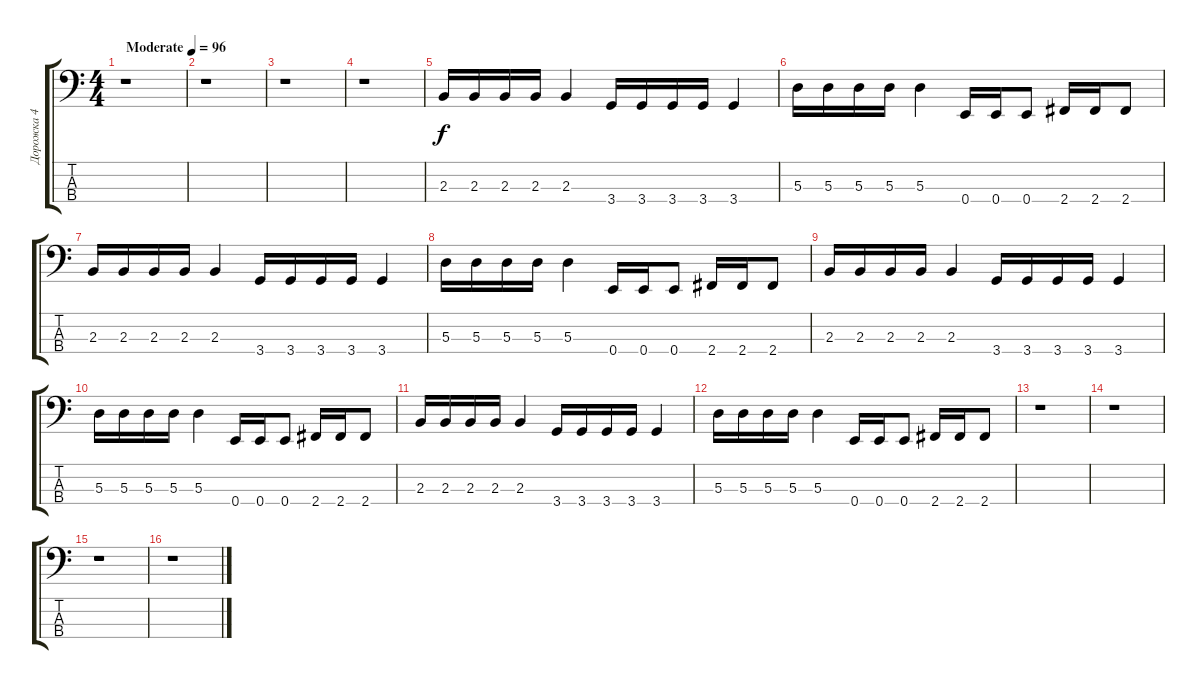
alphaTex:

\track ("Дорожка 4" "Дорожка 4") {instrument electricbasspick}
\staff {score tabs}
\tuning (G2 D2 A1 E1) {hide}
\ts (4 4)
\tempo (96 "Moderate")
\clef f4
\ks c
r.1{dy f instrument electricbasspick} |
r.1 |
r.1 |
r.1 |
2.3.16 2.3.16 2.3.16 2.3.16 2.3.4 3.4.16 3.4.16 3.4.16 3.4.16 3.4.4 |
5.3.16 5.3.16 5.3.16 5.3.16 5.3.4 0.4.16 0.4.16 0.4.8 2.4.16 2.4.16 2.4.8 |
2.3.16 2.3.16 2.3.16 2.3.16 2.3.4 3.4.16 3.4.16 3.4.16 3.4.16 3.4.4 |
5.3.16 5.3.16 5.3.16 5.3.16 5.3.4 0.4.16 0.4.16 0.4.8 2.4.16 2.4.16 2.4.8 |
2.3.16 2.3.16 2.3.16 2.3.16 2.3.4 3.4.16 3.4.16 3.4.16 3.4.16 3.4.4 |
5.3.16 5.3.16 5.3.16 5.3.16 5.3.4 0.4.16 0.4.16 0.4.8 2.4.16 2.4.16 2.4.8 |
2.3.16 2.3.16 2.3.16 2.3.16 2.3.4 3.4.16 3.4.16 3.4.16 3.4.16 3.4.4 |
5.3.16 5.3.16 5.3.16 5.3.16 5.3.4 0.4.16 0.4.16 0.4.8 2.4.16 2.4.16 2.4.8 |
r.1 |
r.1 |
r.1 |
r.1
